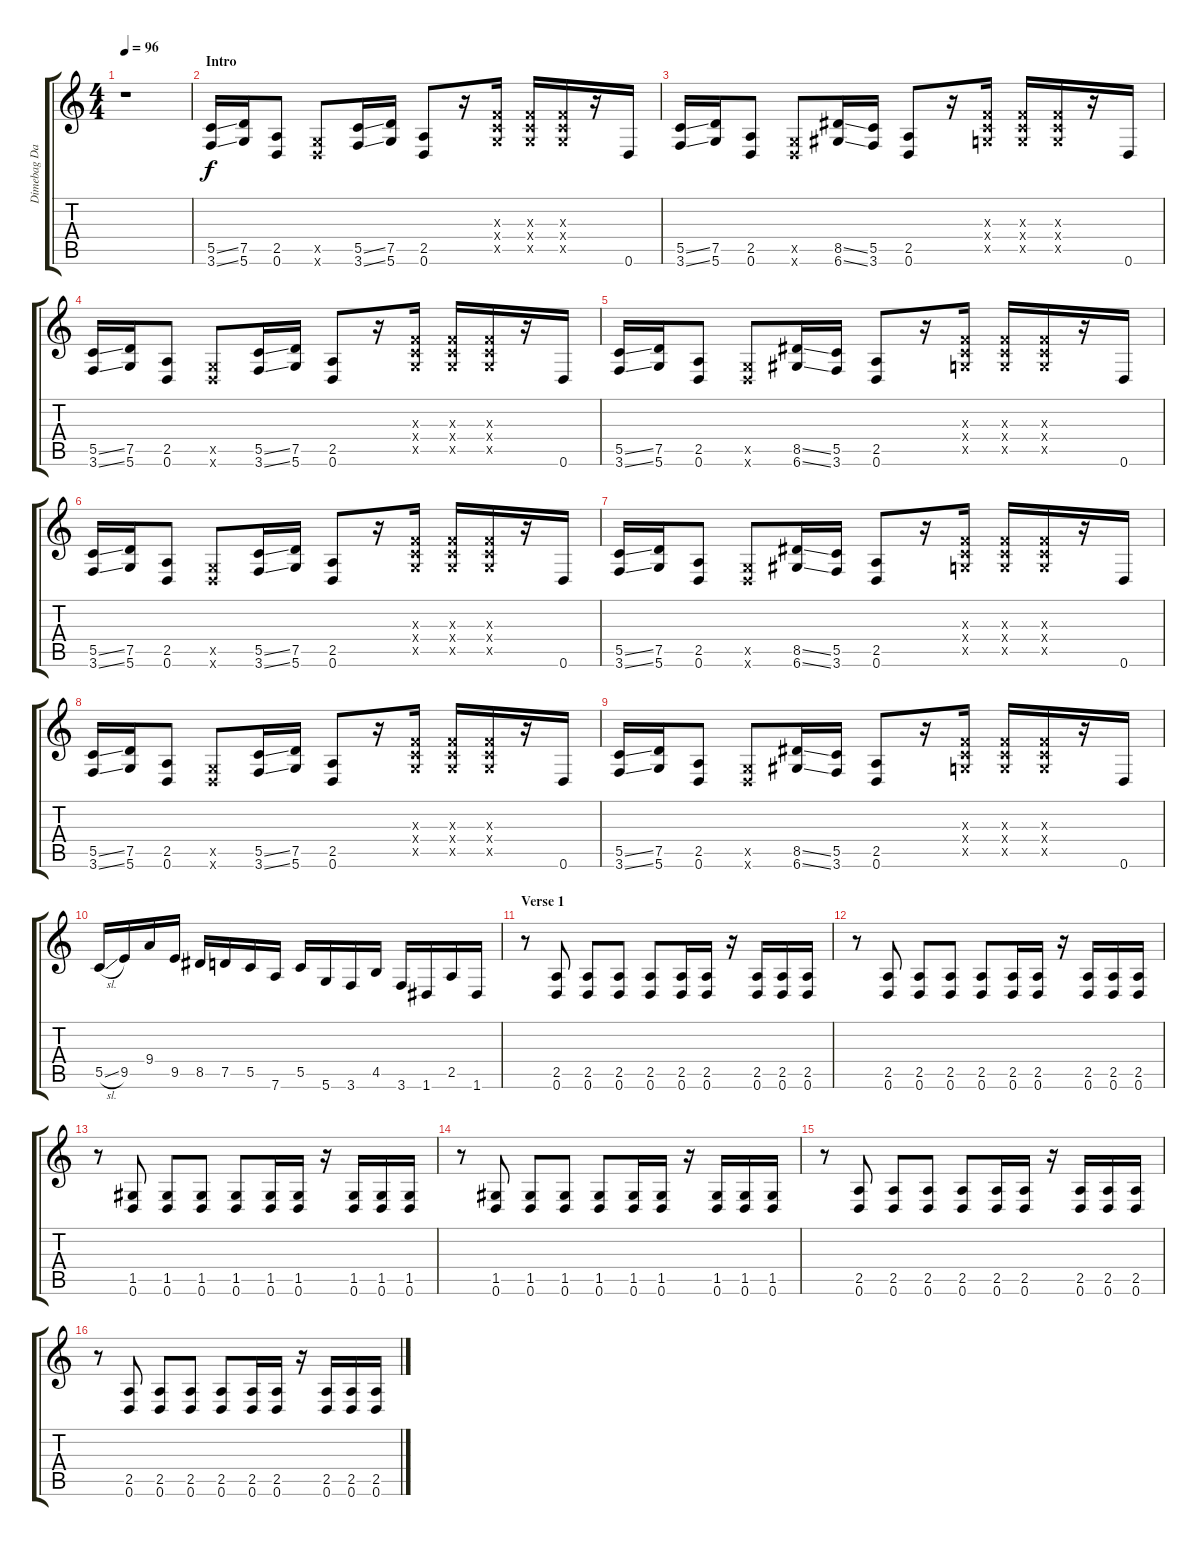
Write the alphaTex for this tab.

\track ("Dimebag Darrell Rhythm Right" "Dimebag Da") {instrument distortionguitar}
\staff {score tabs}
\tuning (D4 A3 F3 C3 G2 D2) {hide}
\ts (4 4)
\tempo 96
\clef g2
\ks c
r.1{dy f instrument distortionguitar} |
\section ("" "Intro")
(5.5{ss} 3.6{ss}).16 (7.5 5.6).16 (2.5 0.6).8 (0.5{x} 0.6{x}).8 (5.5{ss} 3.6{ss}).16 (7.5 5.6).16 (2.5 0.6).8 r.16 (0.3{x} 0.4{x} 0.5{x}).16 (0.3{x} 0.4{x} 0.5{x}).16 (0.3{x} 0.4{x} 0.5{x}).16 r.16 0.6.16 |
(5.5{ss} 3.6{ss}).16 (7.5 5.6).16 (2.5 0.6).8 (0.5{x} 0.6{x}).8 (8.5{ss} 6.6{ss}).16 (5.5 3.6).16 (2.5 0.6).8 r.16 (0.3{x} 0.4{x} 0.5{x}).16 (0.3{x} 0.4{x} 0.5{x}).16 (0.3{x} 0.4{x} 0.5{x}).16 r.16 0.6.16 |
(5.5{ss} 3.6{ss}).16 (7.5 5.6).16 (2.5 0.6).8 (0.5{x} 0.6{x}).8 (5.5{ss} 3.6{ss}).16 (7.5 5.6).16 (2.5 0.6).8 r.16 (0.3{x} 0.4{x} 0.5{x}).16 (0.3{x} 0.4{x} 0.5{x}).16 (0.3{x} 0.4{x} 0.5{x}).16 r.16 0.6.16 |
(5.5{ss} 3.6{ss}).16 (7.5 5.6).16 (2.5 0.6).8 (0.5{x} 0.6{x}).8 (8.5{ss} 6.6{ss}).16 (5.5 3.6).16 (2.5 0.6).8 r.16 (0.3{x} 0.4{x} 0.5{x}).16 (0.3{x} 0.4{x} 0.5{x}).16 (0.3{x} 0.4{x} 0.5{x}).16 r.16 0.6.16 |
(5.5{ss} 3.6{ss}).16 (7.5 5.6).16 (2.5 0.6).8 (0.5{x} 0.6{x}).8 (5.5{ss} 3.6{ss}).16 (7.5 5.6).16 (2.5 0.6).8 r.16 (0.3{x} 0.4{x} 0.5{x}).16 (0.3{x} 0.4{x} 0.5{x}).16 (0.3{x} 0.4{x} 0.5{x}).16 r.16 0.6.16 |
(5.5{ss} 3.6{ss}).16 (7.5 5.6).16 (2.5 0.6).8 (0.5{x} 0.6{x}).8 (8.5{ss} 6.6{ss}).16 (5.5 3.6).16 (2.5 0.6).8 r.16 (0.3{x} 0.4{x} 0.5{x}).16 (0.3{x} 0.4{x} 0.5{x}).16 (0.3{x} 0.4{x} 0.5{x}).16 r.16 0.6.16 |
(5.5{ss} 3.6{ss}).16 (7.5 5.6).16 (2.5 0.6).8 (0.5{x} 0.6{x}).8 (5.5{ss} 3.6{ss}).16 (7.5 5.6).16 (2.5 0.6).8 r.16 (0.3{x} 0.4{x} 0.5{x}).16 (0.3{x} 0.4{x} 0.5{x}).16 (0.3{x} 0.4{x} 0.5{x}).16 r.16 0.6.16 |
(5.5{ss} 3.6{ss}).16 (7.5 5.6).16 (2.5 0.6).8 (0.5{x} 0.6{x}).8 (8.5{ss} 6.6{ss}).16 (5.5 3.6).16 (2.5 0.6).8 r.16 (0.3{x} 0.4{x} 0.5{x}).16 (0.3{x} 0.4{x} 0.5{x}).16 (0.3{x} 0.4{x} 0.5{x}).16 r.16 0.6.16 |
5.5{sl}.16 9.5.16 9.4.16 9.5.16 8.5.16 7.5.16 5.5.16 7.6.16 5.5.16 5.6.16 3.6.16 4.5.16 3.6.16 1.6.16 2.5.16 1.6.16 |
\section ("" "Verse 1")
r.8 (2.5 0.6).8 (2.5 0.6).8 (2.5 0.6).8 (2.5 0.6).8 (2.5 0.6).16 (2.5 0.6).16 r.16 (2.5 0.6).16 (2.5 0.6).16 (2.5 0.6).16 |
r.8 (2.5 0.6).8 (2.5 0.6).8 (2.5 0.6).8 (2.5 0.6).8 (2.5 0.6).16 (2.5 0.6).16 r.16 (2.5 0.6).16 (2.5 0.6).16 (2.5 0.6).16 |
r.8 (1.5 0.6).8 (1.5 0.6).8 (1.5 0.6).8 (1.5 0.6).8 (1.5 0.6).16 (1.5 0.6).16 r.16 (1.5 0.6).16 (1.5 0.6).16 (1.5 0.6).16 |
r.8 (1.5 0.6).8 (1.5 0.6).8 (1.5 0.6).8 (1.5 0.6).8 (1.5 0.6).16 (1.5 0.6).16 r.16 (1.5 0.6).16 (1.5 0.6).16 (1.5 0.6).16 |
r.8 (2.5 0.6).8 (2.5 0.6).8 (2.5 0.6).8 (2.5 0.6).8 (2.5 0.6).16 (2.5 0.6).16 r.16 (2.5 0.6).16 (2.5 0.6).16 (2.5 0.6).16 |
r.8 (2.5 0.6).8 (2.5 0.6).8 (2.5 0.6).8 (2.5 0.6).8 (2.5 0.6).16 (2.5 0.6).16 r.16 (2.5 0.6).16 (2.5 0.6).16 (2.5 0.6).16
